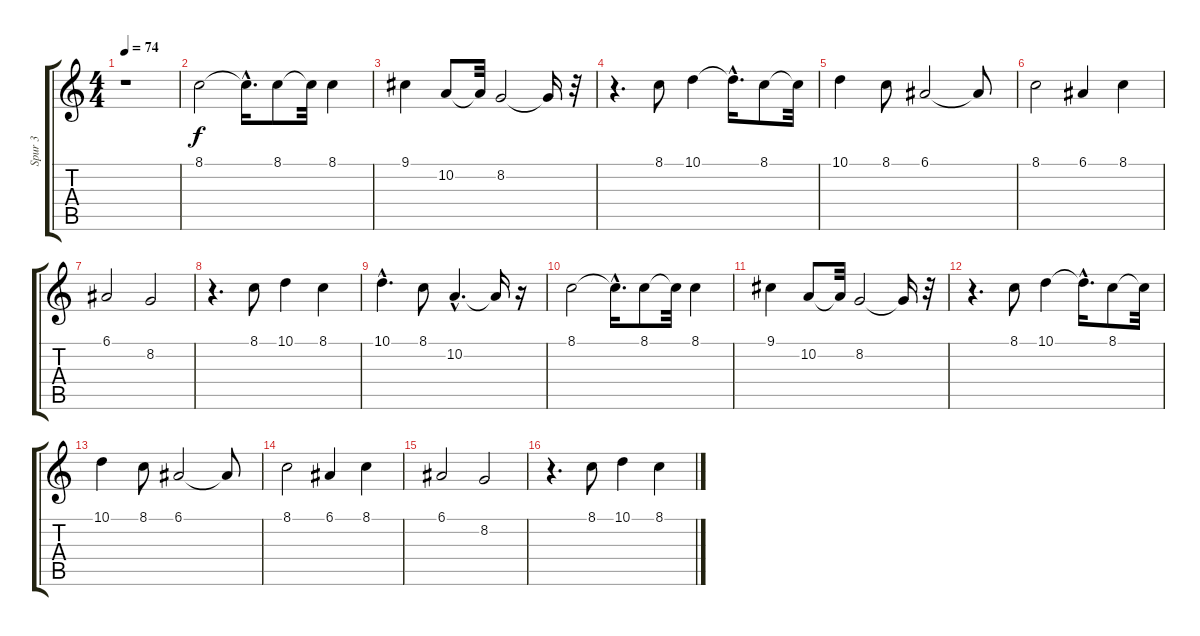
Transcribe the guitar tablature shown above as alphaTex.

\track ("Spur 3" "Spur 3") {instrument clarinet}
\staff {score tabs}
\tuning (E4 B3 G3 D3 A2 E2) {hide}
\ts (4 4)
\tempo 74
\clef g2
\ks c
r.1{dy f} |
8.1.2 8.1{hac t}.16{d} 8.1.8 8.1{t}.32 8.1.4 |
9.1.4 10.2.8 10.2{t}.32 8.2.2 8.2{t}.16 r.32 |
r.4{d} 8.1.8 10.1.4 10.1{hac t}.16{d} 8.1.8 8.1{t}.32 |
10.1.4 8.1.8 6.1.2 6.1{t}.8 |
8.1.2 6.1.4 8.1.4 |
6.1.2 8.2.2 |
r.4{d} 8.1.8 10.1.4 8.1.4 |
10.1{hac}.4{d} 8.1.8 10.2{hac}.4{d} 10.2{t}.16 r.16 |
8.1.2 8.1{hac t}.16{d} 8.1.8 8.1{t}.32 8.1.4 |
9.1.4 10.2.8 10.2{t}.32 8.2.2 8.2{t}.16 r.32 |
r.4{d} 8.1.8 10.1.4 10.1{hac t}.16{d} 8.1.8 8.1{t}.32 |
10.1.4 8.1.8 6.1.2 6.1{t}.8 |
8.1.2 6.1.4 8.1.4 |
6.1.2 8.2.2 |
r.4{d} 8.1.8 10.1.4 8.1.4
